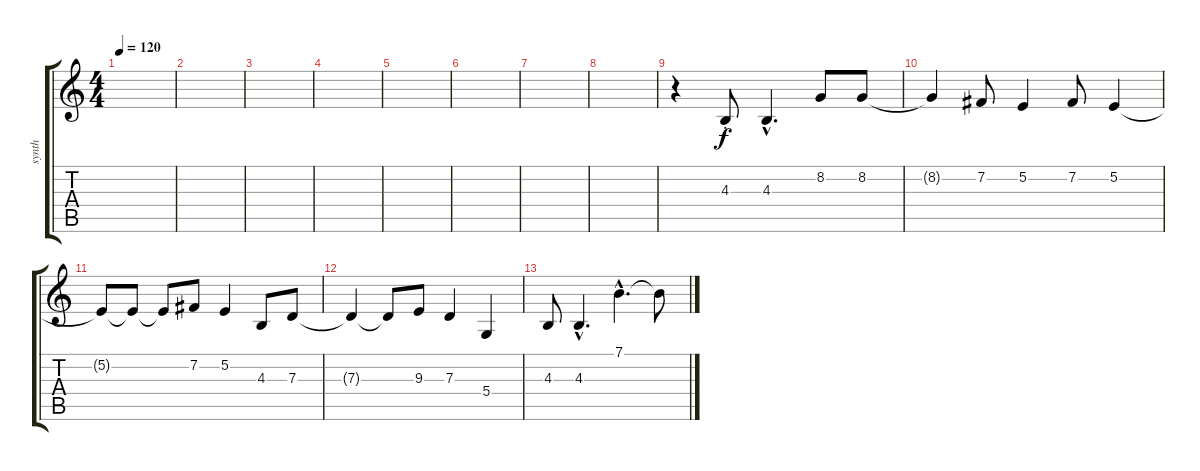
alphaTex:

\track ("synth" "synth") {instrument pad4choir}
\staff {score tabs}
\tuning (E4 B3 G3 D3 A2 E2) {hide}
\ts (4 4)
\tempo 120
\clef g2
\ks c
|
|
|
|
|
|
|
|
r.4 4.3{st}.8 4.3{hac}.4{d} 8.2.8 8.2.8 |
8.2{t}.4 7.2.8 5.2.4 7.2.8 5.2.4 |
5.2{t}.8 5.2{t}.8 5.2{t}.8 7.2.8 5.2.4 4.3.8 7.3.8 |
7.3{t}.4 7.3{t}.8 9.3.8 7.3.4 5.4.4 |
4.3.8 4.3{hac}.4{d} 7.1{hac}.4{d} 7.1{t}.8
